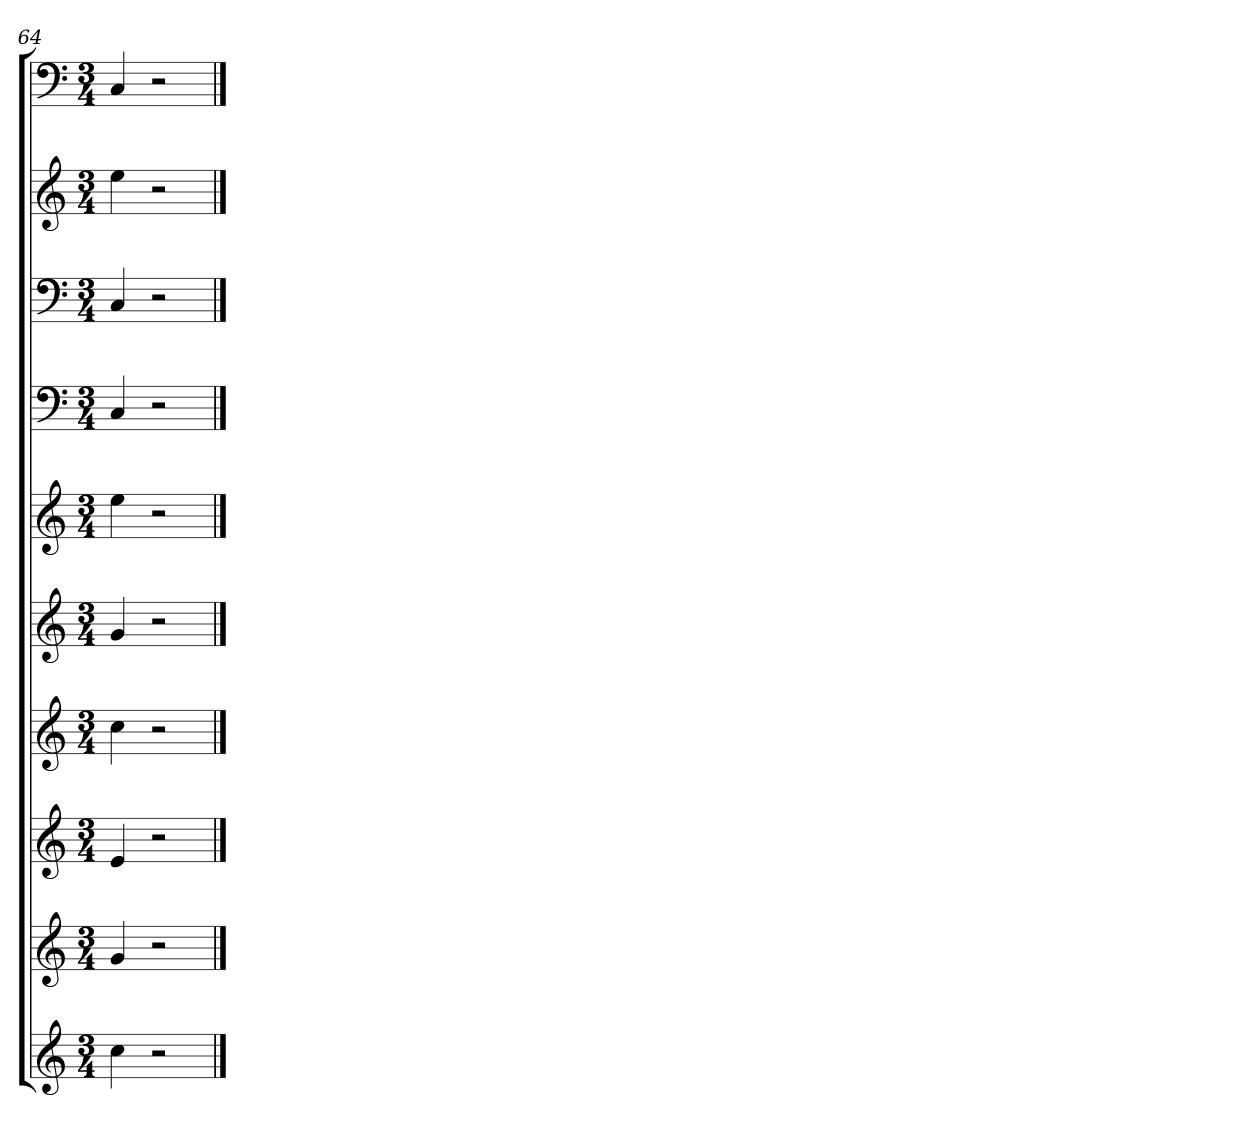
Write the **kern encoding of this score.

**kern	**kern	**kern	**kern	**kern	**kern	**kern	**kern	**kern	**kern
*part10	*part9	*part8	*part7	*part6	*part5	*part4	*part3	*part2	*part1
*staff10	*staff9	*staff8	*staff7	*staff6	*staff5	*staff4	*staff3	*staff2	*staff1
*clefG2	*clefG2	*clefG2	*clefG2	*clefG2	*clefG2	*clefF4	*clefF4	*clefG2	*clefF4
*k[]	*k[]	*k[]	*k[]	*k[]	*k[]	*k[]	*k[]	*k[]	*k[]
*C:	*C:	*C:	*C:	*C:	*C:	*C:	*C:	*C:	*C:
*M3/4	*M3/4	*M3/4	*M3/4	*M3/4	*M3/4	*M3/4	*M3/4	*M3/4	*M3/4
=64	=64	=64	=64	=64	=64	=64	=64	=64	=64
4cc	4g	4e	4cc	4g	4ee	4C	4C	4ee	4C
2r	2r	2r	2r	2r	2r	2r	2r	2r	2r
==	==	==	==	==	==	==	==	==	==
*-	*-	*-	*-	*-	*-	*-	*-	*-	*-
